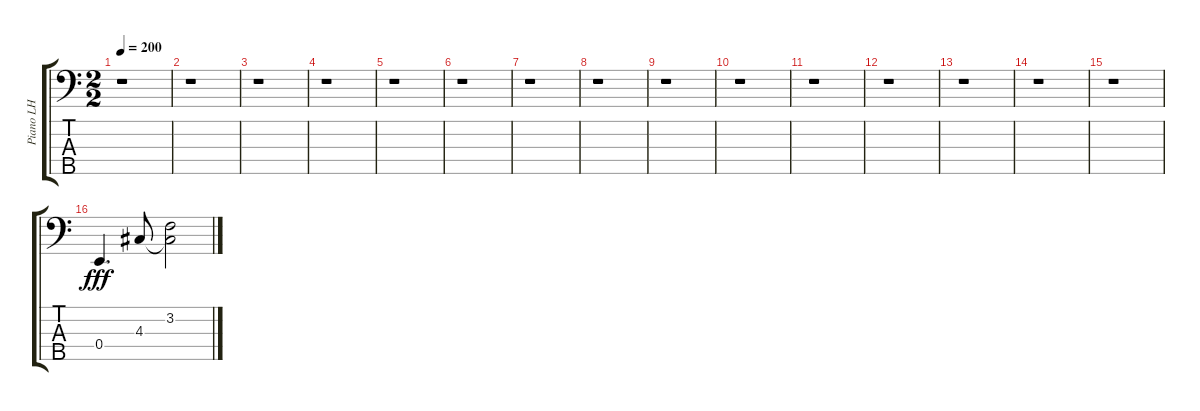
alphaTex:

\track ("Piano LH" "Piano LH") {instrument acousticgrandpiano}
\staff {score tabs}
\tuning (G3 D3 A2 E2 G1) {hide}
\ts (2 2)
\tempo 200
\clef f4
\ks c
r.1{dy fff} |
r.1 |
r.1 |
r.1 |
r.1 |
r.1 |
r.1 |
r.1 |
r.1 |
r.1 |
r.1 |
r.1 |
r.1 |
r.1 |
r.1 |
0.4.4{d} 4.3.8 (3.2 4.3{t}).2
